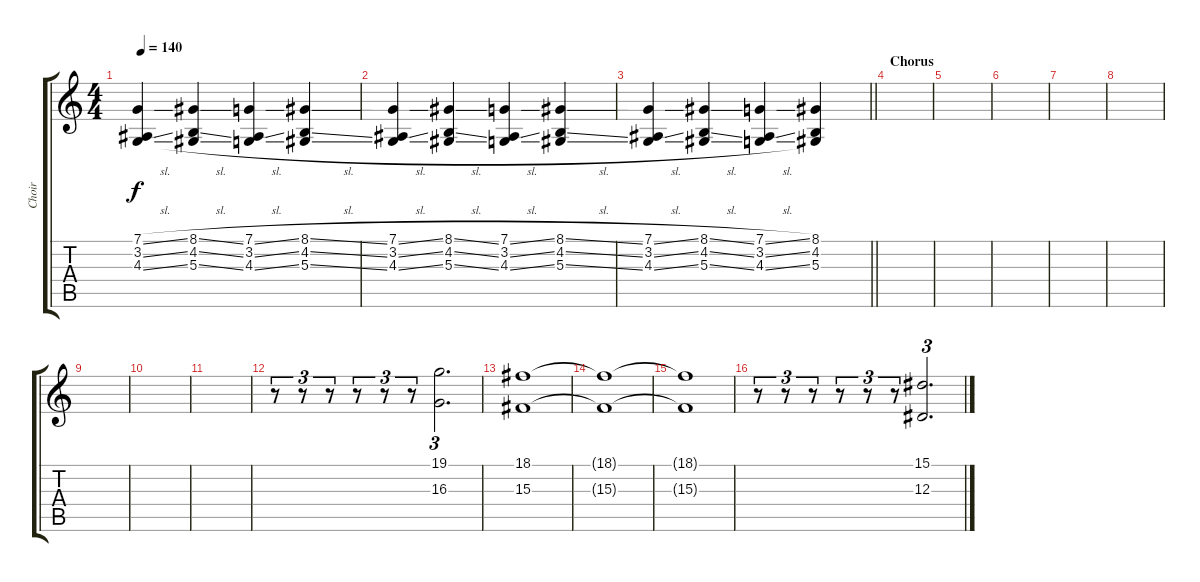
\track ("Choir" "Choir") {instrument choiraahs}
\staff {score tabs}
\tuning (C4 G3 Eb3 Bb2 F2 C2) {hide}
\ts (4 4)
\tempo 140
\clef g2
\ks c
(7.1{sl} 3.2{sl} 4.3{sl}).4{dy f} (8.1{sl} 4.2{sl} 5.3{sl}).4 (7.1{sl} 3.2{sl} 4.3{sl}).4 (8.1{sl} 4.2{sl} 5.3{sl}).4 |
(7.1{sl} 3.2{sl} 4.3{sl}).4 (8.1{sl} 4.2{sl} 5.3{sl}).4 (7.1{sl} 3.2{sl} 4.3{sl}).4 (8.1{sl} 4.2{sl} 5.3{sl}).4 |
\barLineRight lightlight
(7.1{sl} 3.2{sl} 4.3{sl}).4 (8.1{sl} 4.2{sl} 5.3{sl}).4 (7.1{sl} 3.2{sl} 4.3{sl}).4 (8.1 4.2 5.3).4 |
\section ("" "Chorus")
|
|
|
|
|
|
|
|
r.8{tu (3 2)} r.8{tu (3 2)} r.8{tu (3 2)} r.8{tu (3 2)} r.8{tu (3 2)} r.8{tu (3 2)} (19.1 16.3).2{d tu (3 2)} |
(18.1 15.3).1 |
(18.1{t} 15.3{t}).1 |
(18.1{t} 15.3{t}).1 |
r.8{tu (3 2)} r.8{tu (3 2)} r.8{tu (3 2)} r.8{tu (3 2)} r.8{tu (3 2)} r.8{tu (3 2)} (15.1 12.3).2{d tu (3 2)}
